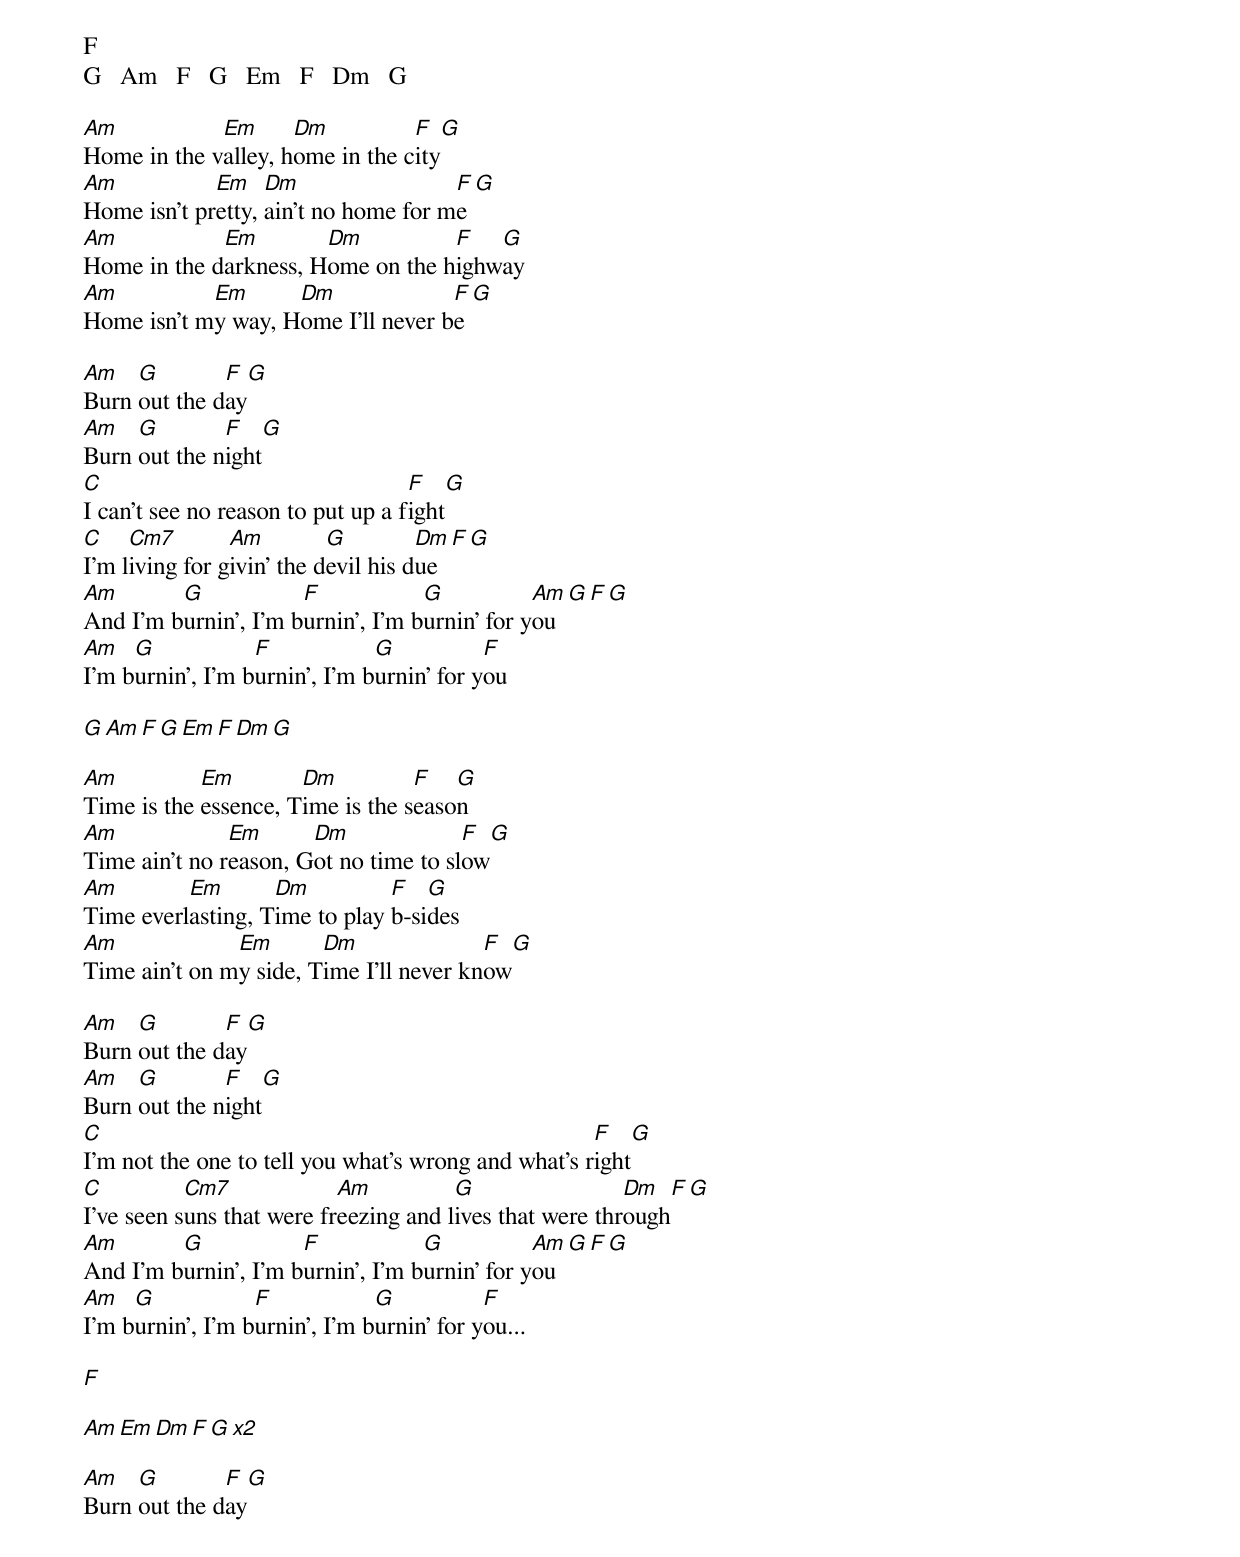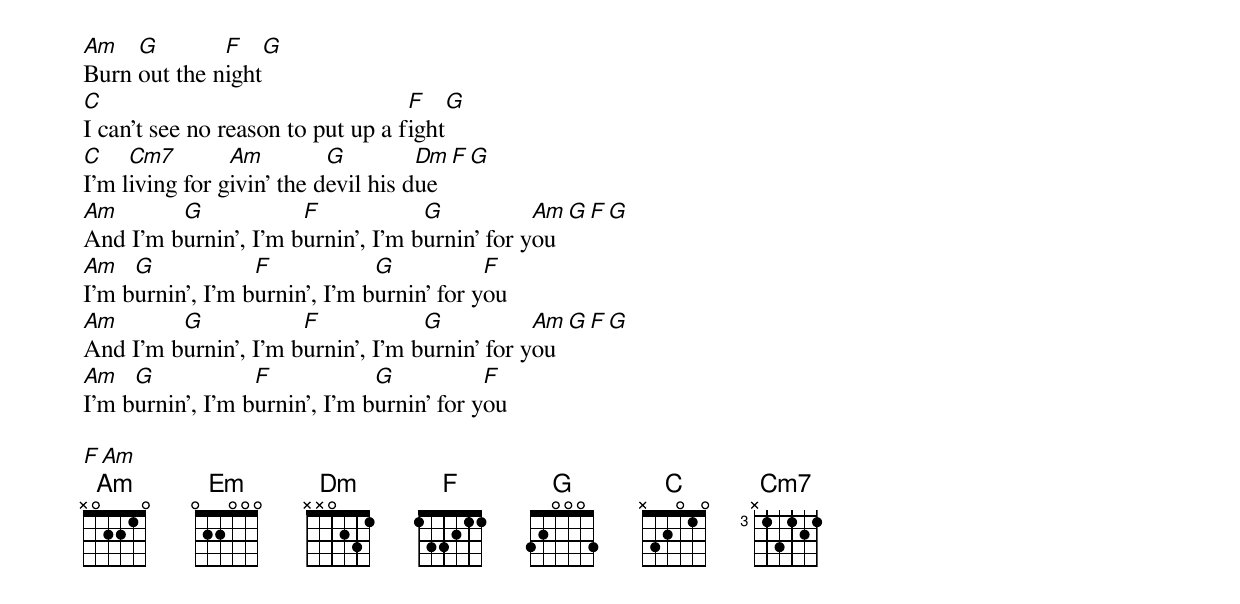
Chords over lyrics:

F
G   Am   F   G   Em   F   Dm   G

Am           Em      Dm          F   G
Home in the valley, home in the city
Am           Em    Dm                 F   G
Home isn’t pretty, ain’t no home for me
Am           Em        Dm          F   G
Home in the darkness, Home on the highway
Am          Em      Dm              F   G
Home isn’t my way, Home I’ll never be

Am   G        F   G
Burn out the day
Am   G        F   G
Burn out the night
C                                  F     G
I can’t see no reason to put up a fight
C    Cm7        Am         G         Dm   F   G
I’m living for givin’ the devil his due
Am       G            F            G           Am   G   F   G
And I’m burnin’, I’m burnin’, I’m burnin’ for you
Am   G            F            G           F
I’m burnin’, I’m burnin’, I’m burnin’ for you

G   Am   F   G   Em   F   Dm   G

Am          Em        Dm          F   G
Time is the essence, Time is the season
Am             Em      Dm              F   G
Time ain’t no reason, Got no time to slow
Am        Em       Dm          F   G
Time everlasting, Time to play b-sides
Am             Em       Dm               F   G
Time ain’t on my side, Time I’ll never know

Am   G        F   G
Burn out the day
Am   G        F   G
Burn out the night
C                                                    F   G
I’m not the one to tell you what’s wrong and what’s right
C          Cm7             Am          G                 Dm   F   G
I’ve seen suns that were freezing and lives that were through
Am       G            F            G           Am   G   F   G
And I’m burnin’, I’m burnin’, I’m burnin’ for you
Am   G            F            G           F
I’m burnin’, I’m burnin’, I’m burnin’ for you...

F

Am   Em   Dm   F   G x2

Am   G        F   G
Burn out the day
Am   G        F   G
Burn out the night
C                                  F     G
I can’t see no reason to put up a fight
C    Cm7        Am         G         Dm   F   G
I’m living for givin’ the devil his due
Am       G            F            G           Am   G   F   G
And I’m burnin’, I’m burnin’, I’m burnin’ for you
Am   G            F            G           F
I’m burnin’, I’m burnin’, I’m burnin’ for you
Am       G            F            G           Am   G   F   G
And I’m burnin’, I’m burnin’, I’m burnin’ for you
Am   G            F            G           F
I’m burnin’, I’m burnin’, I’m burnin’ for you

F   Am
